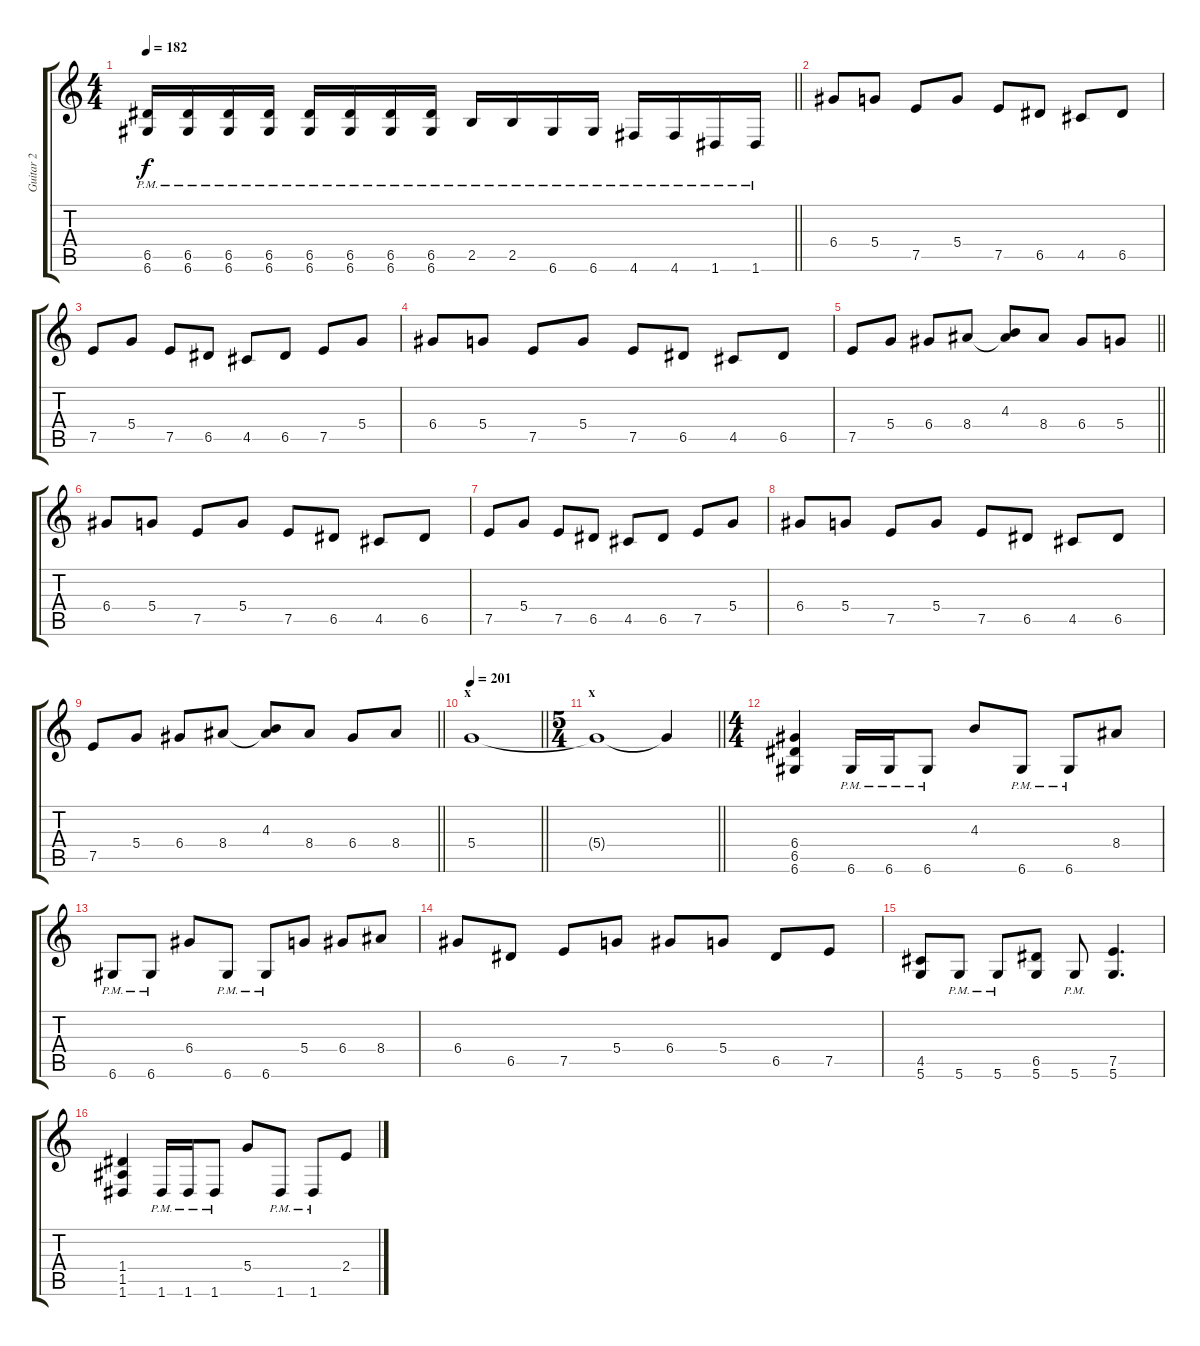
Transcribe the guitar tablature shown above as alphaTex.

\track ("Guitar 2" "Guitar 2") {instrument distortionguitar}
\staff {score tabs}
\tuning (E4 B3 G3 D3 A2 D2) {hide}
\ts (4 4)
\tempo 182
\clef g2
\barLineRight lightlight
\ks c
(6.5{pm} 6.6{pm}).16{dy f} (6.5{pm} 6.6{pm}).16 (6.5{pm} 6.6{pm}).16 (6.5{pm} 6.6{pm}).16 (6.5{pm} 6.6{pm}).16 (6.5{pm} 6.6{pm}).16 (6.5{pm} 6.6{pm}).16 (6.5{pm} 6.6{pm}).16 2.5{pm}.16 2.5{pm}.16 6.6{pm}.16 6.6{pm}.16 4.6{pm}.16 4.6{pm}.16 1.6{pm}.16 1.6{pm}.16 |
\section ("" "")
6.4.8 5.4.8 7.5.8 5.4.8 7.5.8 6.5.8 4.5.8 6.5.8 |
7.5.8 5.4.8 7.5.8 6.5.8 4.5.8 6.5.8 7.5.8 5.4.8 |
6.4.8 5.4.8 7.5.8 5.4.8 7.5.8 6.5.8 4.5.8 6.5.8 |
\barLineRight lightlight
7.5.8 5.4.8 6.4.8 8.4.8 (4.3 8.4{t}).8 8.4.8 6.4.8 5.4.8 |
6.4.8 5.4.8 7.5.8 5.4.8 7.5.8 6.5.8 4.5.8 6.5.8 |
7.5.8 5.4.8 7.5.8 6.5.8 4.5.8 6.5.8 7.5.8 5.4.8 |
6.4.8 5.4.8 7.5.8 5.4.8 7.5.8 6.5.8 4.5.8 6.5.8 |
\barLineRight lightlight
7.5.8 5.4.8 6.4.8 8.4.8 (4.3 8.4{t}).8 8.4.8 6.4.8 8.4.8 |
\section ("" "x")
\tempo 201
\barLineRight lightlight
5.4.1 |
\ts (5 4)
\section ("" "x")
\barLineRight lightlight
5.4{t}.1 5.4{t}.4 |
\ts (4 4)
\section ("" "")
(6.4 6.5 6.6).4 6.6{pm}.16 6.6{pm}.16 6.6{pm}.8 4.3.8 6.6{pm}.8 6.6{pm}.8 8.4.8 |
6.6{pm}.8 6.6{pm}.8 6.4.8 6.6{pm}.8 6.6{pm}.8 5.4.8 6.4.8 8.4.8 |
6.4.8 6.5.8 7.5.8 5.4.8 6.4.8 5.4.8 6.5.8 7.5.8 |
(4.5 5.6).8 5.6{pm}.8 5.6{pm}.8 (6.5 5.6).8 5.6{pm}.8 (7.5 5.6).4{d} |
(1.4 1.5 1.6).4 1.6{pm}.16 1.6{pm}.16 1.6{pm}.8 5.4.8 1.6{pm}.8 1.6{pm}.8 2.4.8
